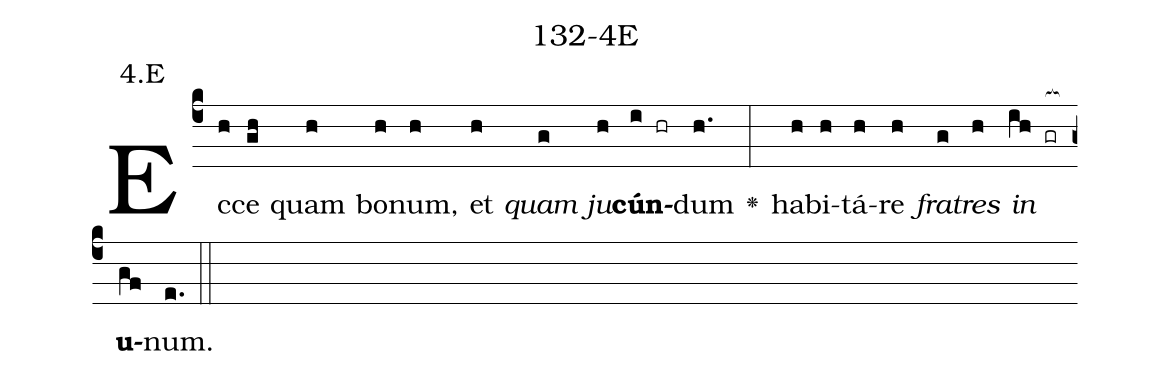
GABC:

name: 132-4E;
annotation: 4.E;
%%
(c4)Ec(h)ce(gh) quam(h) bo(h)num,(h) et(h) <i>quam</i>(g) <i>ju</i>(h)<b>cún</b>(i hr)dum(h.) <v>\greheightstar</v>(:) ha(h)bi(h)tá(h)re(h) <i>fra</i>(g)<i>tres</i>(h) <i>in</i>(ih gr[ocb:1{]) <b>u</b>(gf[ocb:0}])num.(e.) (::)


%E(h) u(g) o(h) u(ih) a(gf) e.(e.) (::)
